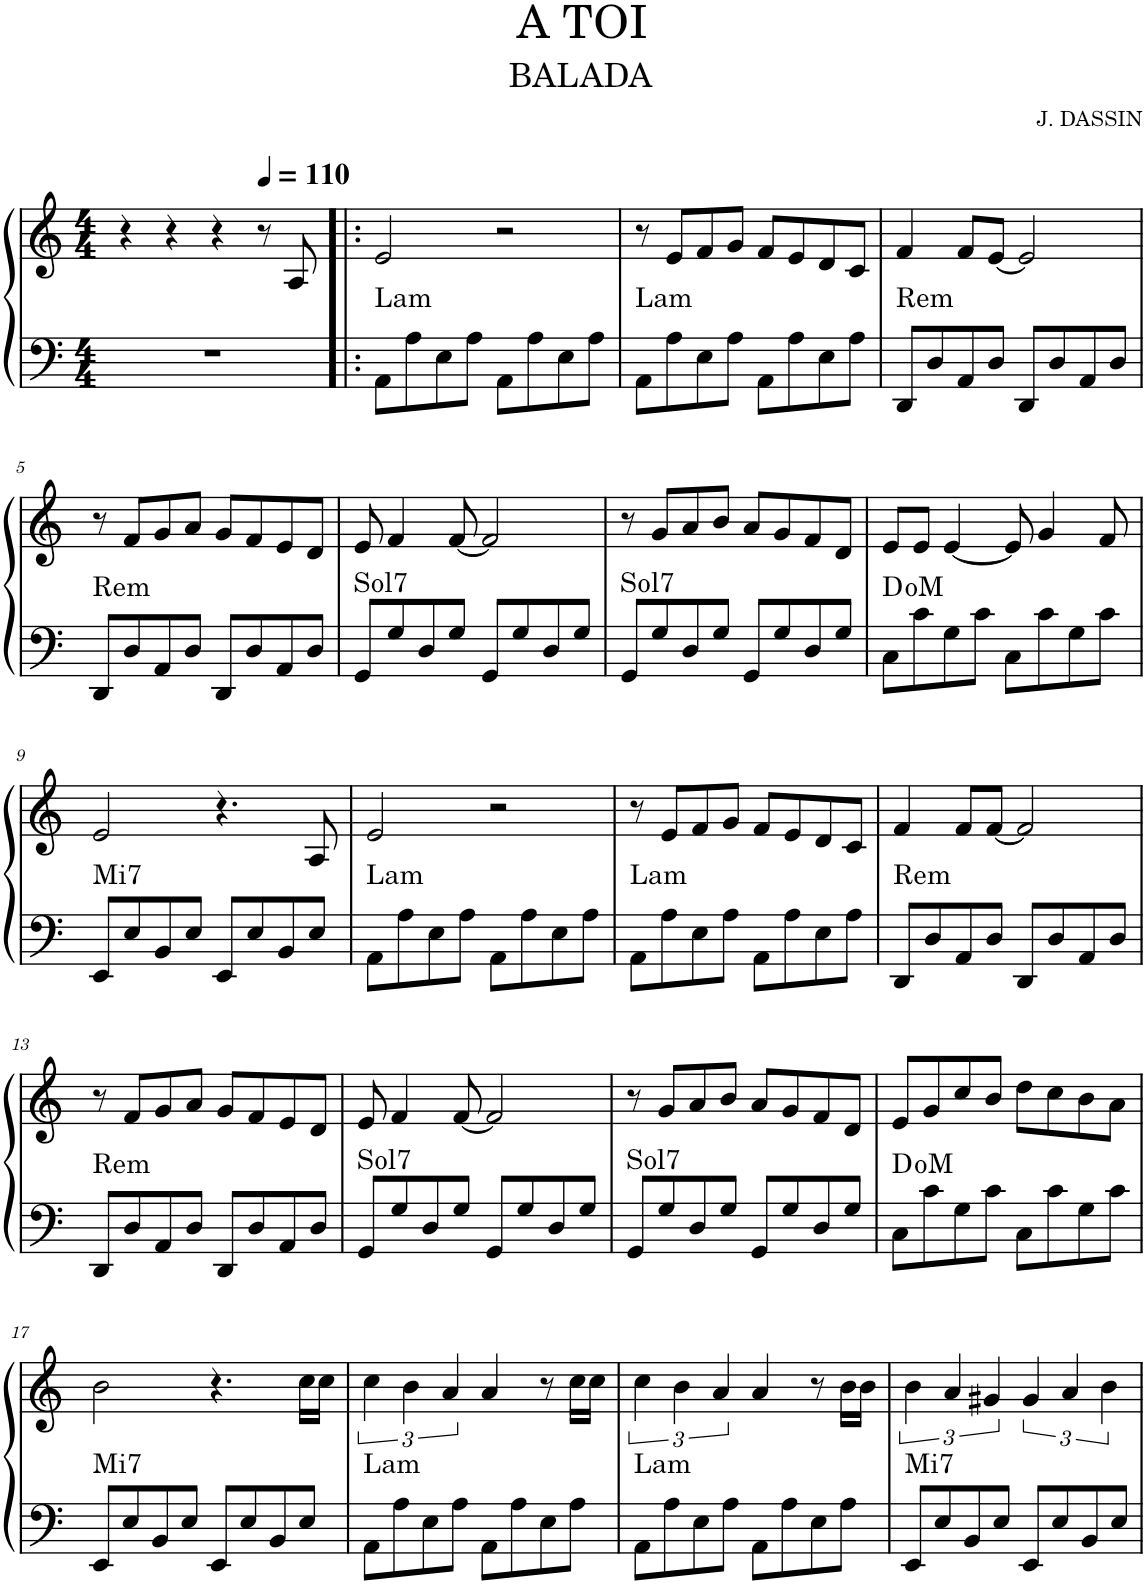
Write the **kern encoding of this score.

**kern	**kern	**harte
*part1	*part1	*part1
*staff2	*staff1	*
*I"Piano	*	*
*I'Pno.	*	*
*clefF4	*clefG2	*
*k[]	*k[]	*
*M4/4	*M4/4	*
=1	=1	=1
1r	4r	.
.	4r	.
.	4r	.
*	*MM110	*
.	8r	.
.	8A/	.
=2!|:	=2!|:	=2!|:
!	!	!LO:H:kt=Lam
8AA\L	2e/	N
8A\	.	.
8E\	.	.
8A\J	.	.
8AA\L	2r	.
8A\	.	.
8E\	.	.
8A\J	.	.
=3	=3	=3
!	!	!LO:H:kt=Lam
8AA\L	8r	N
8A\	8e/L	.
8E\	8f/	.
8A\J	8g/J	.
8AA\L	8f/L	.
8A\	8e/	.
8E\	8d/	.
8A\J	8c/J	.
=4	=4	=4
!	!	!LO:H:kt=Rem
8DD/L	4f/	N
8D/	.	.
8AA/	8f/L	.
8D/J	[8e/J	.
8DD/L	2e/]	.
8D/	.	.
8AA/	.	.
8D/J	.	.
!!LO:LB:g=z
=5	=5	=5
!	!	!LO:H:kt=Rem
8DD/L	8r	N
8D/	8f/L	.
8AA/	8g/	.
8D/J	8a/J	.
8DD/L	8g/L	.
8D/	8f/	.
8AA/	8e/	.
8D/J	8d/J	.
=6	=6	=6
!	!	!LO:H:kt=Sol7
8GG/L	8e/	N
8G/	4f/	.
8D/	.	.
8G/J	[8f/	.
8GG/L	2f/]	.
8G/	.	.
8D/	.	.
8G/J	.	.
=7	=7	=7
!	!	!LO:H:kt=Sol7
8GG/L	8r	N
8G/	8g/L	.
8D/	8a/	.
8G/J	8b/J	.
8GG/L	8a/L	.
8G/	8g/	.
8D/	8f/	.
8G/J	8d/J	.
=8	=8	=8
8C\L	8e/L	D:dim
8c\	8e/J	.
8G\	[4e/	.
8c\J	.	.
8C\L	8e/]	.
8c\	4g/	.
8G\	.	.
8c\J	8f/	.
!!LO:LB:g=z
=9	=9	=9
!	!	!LO:H:kt=Mi7
8EE/L	2e/	N
8E/	.	.
8BB/	.	.
8E/J	.	.
8EE/L	4.r	.
8E/	.	.
8BB/	.	.
8E/J	8A/	.
=10	=10	=10
!	!	!LO:H:kt=Lam
8AA\L	2e/	N
8A\	.	.
8E\	.	.
8A\J	.	.
8AA\L	2r	.
8A\	.	.
8E\	.	.
8A\J	.	.
=11	=11	=11
!	!	!LO:H:kt=Lam
8AA\L	8r	N
8A\	8e/L	.
8E\	8f/	.
8A\J	8g/J	.
8AA\L	8f/L	.
8A\	8e/	.
8E\	8d/	.
8A\J	8c/J	.
=12	=12	=12
!	!	!LO:H:kt=Rem
8DD/L	4f/	N
8D/	.	.
8AA/	8f/L	.
8D/J	[8f/J	.
8DD/L	2f/]	.
8D/	.	.
8AA/	.	.
8D/J	.	.
!!LO:LB:g=z
=13	=13	=13
!	!	!LO:H:kt=Rem
8DD/L	8r	N
8D/	8f/L	.
8AA/	8g/	.
8D/J	8a/J	.
8DD/L	8g/L	.
8D/	8f/	.
8AA/	8e/	.
8D/J	8d/J	.
=14	=14	=14
!	!	!LO:H:kt=Sol7
8GG/L	8e/	N
8G/	4f/	.
8D/	.	.
8G/J	[8f/	.
8GG/L	2f/]	.
8G/	.	.
8D/	.	.
8G/J	.	.
=15	=15	=15
!	!	!LO:H:kt=Sol7
8GG/L	8r	N
8G/	8g/L	.
8D/	8a/	.
8G/J	8b/J	.
8GG/L	8a/L	.
8G/	8g/	.
8D/	8f/	.
8G/J	8d/J	.
=16	=16	=16
8C\L	8e/L	D:dim
8c\	8g/	.
8G\	8cc/	.
8c\J	8b/J	.
8C\L	8dd\L	.
8c\	8cc\	.
8G\	8b\	.
8c\J	8a\J	.
!!LO:LB:g=z
=17	=17	=17
!	!	!LO:H:kt=Mi7
8EE/L	2b\	N
8E/	.	.
8BB/	.	.
8E/J	.	.
8EE/L	4.r	.
8E/	.	.
8BB/	.	.
8E/J	16cc\LL	.
.	16cc\JJ	.
=18	=18	=18
!	!	!LO:H:kt=Lam
8AA\L	6cc\	N
8A\	.	.
.	6b\	.
8E\	.	.
.	6a/	.
8A\J	.	.
8AA\L	4a/	.
8A\	.	.
8E\	8r	.
8A\J	16cc\LL	.
.	16cc\JJ	.
=19	=19	=19
!	!	!LO:H:kt=Lam
8AA\L	6cc\	N
8A\	.	.
.	6b\	.
8E\	.	.
.	6a/	.
8A\J	.	.
8AA\L	4a/	.
8A\	.	.
8E\	8r	.
8A\J	16b\LL	.
.	16b\JJ	.
=20	=20	=20
!	!	!LO:H:kt=Mi7
8EE/L	6b\	N
8E/	.	.
.	6a/	.
8BB/	.	.
.	6g#X/	.
8E/J	.	.
8EE/L	6g#/	.
8E/	.	.
.	6a/	.
8BB/	.	.
.	6b\	.
8E/J	.	.
=	=	=
*-	*-	*-
